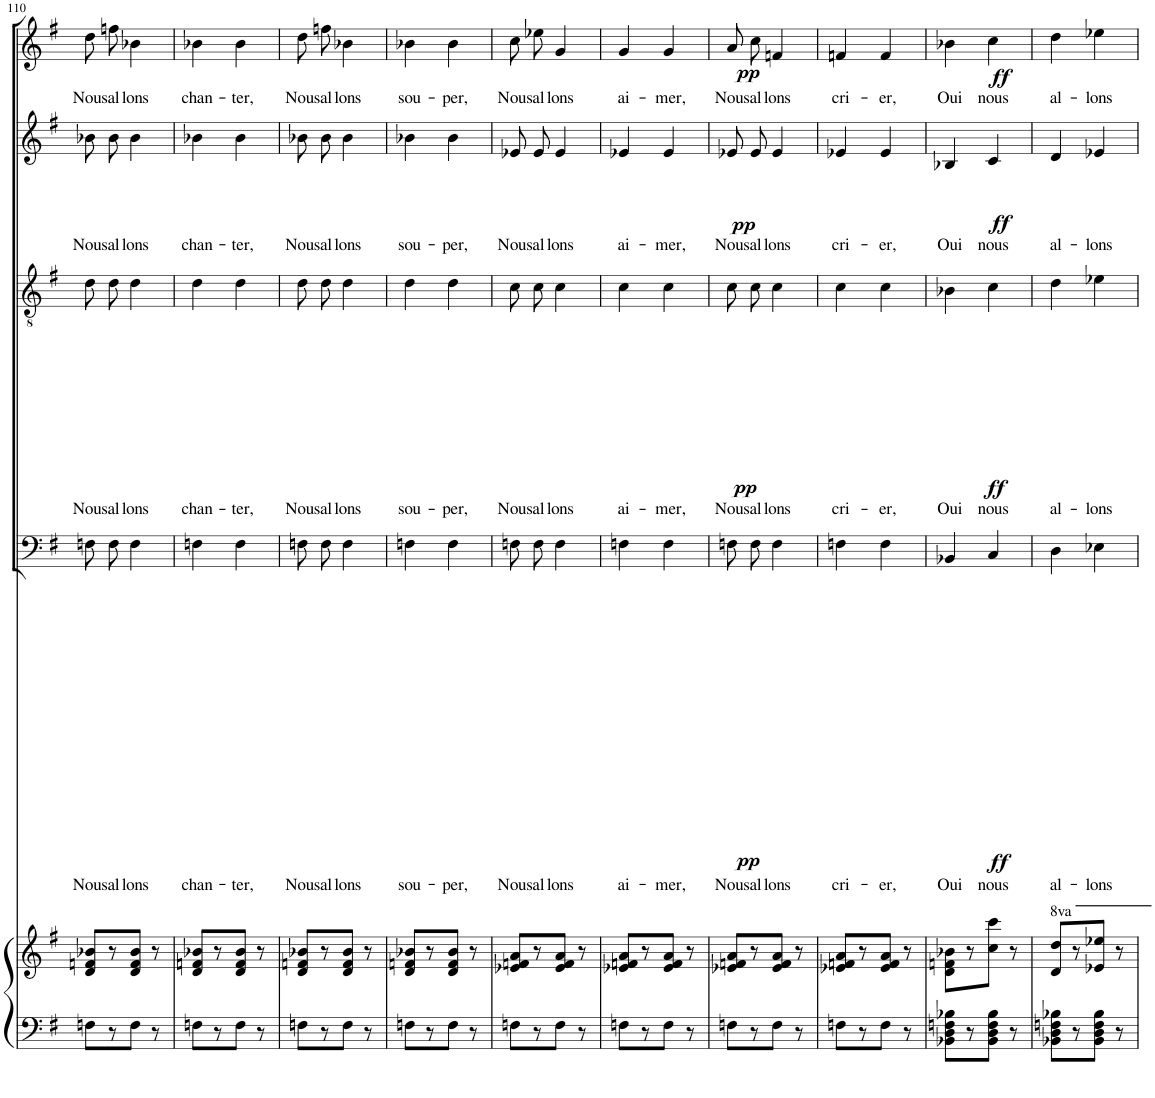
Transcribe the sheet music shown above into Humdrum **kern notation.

**kern	**kern	**dynam	**kern	**text	**dynam	**kern	**text	**dynam	**kern	**text	**dynam	**kern	**text	**dynam
*part5	*part5	*part5	*part4	*part4	*part4	*part3	*part3	*part3	*part2	*part2	*part2	*part1	*part1	*part1
*staff6	*staff5	*staff5/6	*staff4	*staff4	*staff4	*staff3	*staff3	*staff3	*staff2	*staff2	*staff2	*staff1	*staff1	*staff1
*I"Piano	*	*	*I"Basses	*	*	*I"Ténors	*	*	*I"Alti	*	*	*I"Soprani	*	*
*I'Pno	*	*	*	*	*	*	*	*	*	*	*	*	*	*
!!LO:PB:g=z
*clefF4	*clefG2	*	*clefF4	*	*	*clefGv2	*	*	*clefG2	*	*	*clefG2	*	*
*k[f#]	*k[f#]	*	*k[f#]	*	*	*k[f#]	*	*	*k[f#]	*	*	*k[f#]	*	*
*M2/4	*M2/4	*	*M2/4	*	*	*M2/4	*	*	*M2/4	*	*	*M2/4	*	*
=110	=110	=110	=110	=110	=110	=110	=110	=110	=110	=110	=110	=110	=110	=110
!	!	!	!	!LO:LY:b	!	!	!LO:LY:b	!	!	!LO:LY:b	!	!	!LO:LY:b	!
8Fn\L	8d/ 8fn/ 8b-X/L	.	8Fn\L	Nous	.	8d\L	Nous	.	8b-X\L	Nous	.	8dd\L	Nous	.
!	!	!	!	!LO:LY:b	!	!	!LO:LY:b	!	!	!LO:LY:b	!	!	!LO:LY:b	!
8r	8r	.	8F\J	al-	.	8d\J	al-	.	8b-\J	al-	.	8ffn\J	al-	.
!	!	!	!	!LO:LY:b	!	!	!LO:LY:b	!	!	!LO:LY:b	!	!	!LO:LY:b	!
8F\J	8d/ 8f/ 8b-/J	.	4F\	-lons	.	4d\	-lons	.	4b-\	-lons	.	4b-X\	-lons	.
8r	8r	.	.	.	.	.	.	.	.	.	.	.	.	.
=111	=111	=111	=111	=111	=111	=111	=111	=111	=111	=111	=111	=111	=111	=111
!	!	!	!	!LO:LY:b	!	!	!LO:LY:b	!	!	!LO:LY:b	!	!	!LO:LY:b	!
8Fn\L	8d/ 8fn/ 8b-X/L	.	4Fn\	chan-	.	4d\	chan-	.	4b-X\	chan-	.	4b-X\	chan-	.
8r	8r	.	.	.	.	.	.	.	.	.	.	.	.	.
!	!	!	!	!LO:LY:b	!	!	!LO:LY:b	!	!	!LO:LY:b	!	!	!LO:LY:b	!
8F\J	8d/ 8f/ 8b-/J	.	4F\	-ter,	.	4d\	-ter,	.	4b-\	-ter,	.	4b-\	-ter,	.
8r	8r	.	.	.	.	.	.	.	.	.	.	.	.	.
=112	=112	=112	=112	=112	=112	=112	=112	=112	=112	=112	=112	=112	=112	=112
!	!	!	!	!LO:LY:b	!	!	!LO:LY:b	!	!	!LO:LY:b	!	!	!LO:LY:b	!
8Fn\L	8d/ 8fn/ 8b-X/L	.	8Fn\L	Nous	.	8d\L	Nous	.	8b-X\L	Nous	.	8dd\L	Nous	.
!	!	!	!	!LO:LY:b	!	!	!LO:LY:b	!	!	!LO:LY:b	!	!	!LO:LY:b	!
8r	8r	.	8F\J	al-	.	8d\J	al-	.	8b-\J	al-	.	8ffn\J	al-	.
!	!	!	!	!LO:LY:b	!	!	!LO:LY:b	!	!	!LO:LY:b	!	!	!LO:LY:b	!
8F\J	8d/ 8f/ 8b-/J	.	4F\	-lons	.	4d\	-lons	.	4b-\	-lons	.	4b-X\	-lons	.
8r	8r	.	.	.	.	.	.	.	.	.	.	.	.	.
=113	=113	=113	=113	=113	=113	=113	=113	=113	=113	=113	=113	=113	=113	=113
!	!	!	!	!LO:LY:b	!	!	!LO:LY:b	!	!	!LO:LY:b	!	!	!LO:LY:b	!
8Fn\L	8d/ 8fn/ 8b-X/L	.	4Fn\	sou-	.	4d\	sou-	.	4b-X\	sou-	.	4b-X\	sou-	.
8r	8r	.	.	.	.	.	.	.	.	.	.	.	.	.
!	!	!	!	!LO:LY:b	!	!	!LO:LY:b	!	!	!LO:LY:b	!	!	!LO:LY:b	!
8F\J	8d/ 8f/ 8b-/J	.	4F\	-per,	.	4d\	-per,	.	4b-\	-per,	.	4b-\	-per,	.
8r	8r	.	.	.	.	.	.	.	.	.	.	.	.	.
=114	=114	=114	=114	=114	=114	=114	=114	=114	=114	=114	=114	=114	=114	=114
!	!	!	!	!LO:LY:b	!	!	!LO:LY:b	!	!	!LO:LY:b	!	!	!LO:LY:b	!
8Fn\L	8e-X/ 8fn/ 8a/L	.	8Fn\L	Nous	.	8c\L	Nous	.	8e-X/L	Nous	.	8cc\L	Nous	.
!	!	!	!	!LO:LY:b	!	!	!LO:LY:b	!	!	!LO:LY:b	!	!	!LO:LY:b	!
8r	8r	.	8F\J	al-	.	8c\J	al-	.	8e-/J	al-	.	8ee-X\J	al-	.
!	!	!	!	!LO:LY:b	!	!	!LO:LY:b	!	!	!LO:LY:b	!	!	!LO:LY:b	!
8F\J	8e-/ 8f/ 8a/J	.	4F\	-lons	.	4c\	-lons	.	4e-/	-lons	.	4g/	-lons	.
8r	8r	.	.	.	.	.	.	.	.	.	.	.	.	.
=115	=115	=115	=115	=115	=115	=115	=115	=115	=115	=115	=115	=115	=115	=115
!	!	!	!	!LO:LY:b	!	!	!LO:LY:b	!	!	!LO:LY:b	!	!	!LO:LY:b	!
8Fn\L	8e-X/ 8fn/ 8a/L	.	4Fn\	ai-	.	4c\	ai-	.	4e-X/	ai-	.	4g/	ai-	.
8r	8r	.	.	.	.	.	.	.	.	.	.	.	.	.
!	!	!	!	!LO:LY:b	!	!	!LO:LY:b	!	!	!LO:LY:b	!	!	!LO:LY:b	!
8F\J	8e-/ 8f/ 8a/J	.	4F\	-mer,	.	4c\	-mer,	.	4e-/	-mer,	.	4g/	-mer,	.
8r	8r	.	.	.	.	.	.	.	.	.	.	.	.	.
=116	=116	=116	=116	=116	=116	=116	=116	=116	=116	=116	=116	=116	=116	=116
!	!	!LO:DY:b=2	!	!LO:LY:b	!LO:DY:b	!	!LO:LY:b	!LO:DY:b	!	!LO:LY:b	!LO:DY:b	!	!LO:LY:b	!LO:DY:b
8Fn\L	8e-X/ 8fn/ 8a/L	pp	8Fn\L	Nous	pp	8c\L	Nous	pp	8e-X/L	Nous	pp	8a\L	Nous	pp
!	!	!	!	!LO:LY:b	!	!	!LO:LY:b	!	!	!LO:LY:b	!	!	!LO:LY:b	!
8r	8r	.	8F\J	al-	.	8c\J	al-	.	8e-/J	al-	.	8cc\J	al-	.
!	!	!	!	!LO:LY:b	!	!	!LO:LY:b	!	!	!LO:LY:b	!	!	!LO:LY:b	!
8F\J	8e-/ 8f/ 8a/J	.	4F\	-lons	.	4c\	-lons	.	4e-/	-lons	.	4fn/	-lons	.
8r	8r	.	.	.	.	.	.	.	.	.	.	.	.	.
=117	=117	=117	=117	=117	=117	=117	=117	=117	=117	=117	=117	=117	=117	=117
!	!	!	!	!LO:LY:b	!	!	!LO:LY:b	!	!	!LO:LY:b	!	!	!LO:LY:b	!
8Fn\L	8e-X/ 8fn/ 8a/L	.	4Fn\	cri-	.	4c\	cri-	.	4e-X/	cri-	.	4fn/	cri-	.
8r	8r	.	.	.	.	.	.	.	.	.	.	.	.	.
!	!	!	!	!LO:LY:b	!	!	!LO:LY:b	!	!	!LO:LY:b	!	!	!LO:LY:b	!
8F\J	8e-/ 8f/ 8a/J	.	4F\	-er,	.	4c\	-er,	.	4e-/	-er,	.	4f/	-er,	.
8r	8r	.	.	.	.	.	.	.	.	.	.	.	.	.
=118	=118	=118	=118	=118	=118	=118	=118	=118	=118	=118	=118	=118	=118	=118
!	!	!LO:DY:b=2	!	!LO:LY:b	!LO:DY:b	!	!LO:LY:b	!LO:DY:b	!	!LO:LY:b	!LO:DY:b	!	!LO:LY:b	!LO:DY:b
8BB-X\ 8D\ 8Fn\ 8B-X\L	8d\ 8fn\ 8b-X\L	ff	4BB-X/	Oui	ff	4B-X\	Oui	ff	4B-X/	Oui	ff	4b-X\	Oui	ff
8r	8r	.	.	.	.	.	.	.	.	.	.	.	.	.
!	!	!	!	!LO:LY:b	!	!	!LO:LY:b	!	!	!LO:LY:b	!	!	!LO:LY:b	!
8BB-\ 8D\ 8F\ 8B-\J	8cc\ 8ccc\J	.	4C/	nous	.	4c\	nous	.	4c/	nous	.	4cc\	nous	.
8r	8r	.	.	.	.	.	.	.	.	.	.	.	.	.
=119	=119	=119	=119	=119	=119	=119	=119	=119	=119	=119	=119	=119	=119	=119
!	!	!	!	!LO:LY:b	!	!	!LO:LY:b	!	!	!LO:LY:b	!	!	!LO:LY:b	!
8BB-X\ 8D\ 8Fn\ 8B-X\L	8dd/ 8ddd/L	.	4D\	al-	.	4d\	al-	.	4d/	al-	.	4dd\	al-	.
8r	8r	.	.	.	.	.	.	.	.	.	.	.	.	.
!	!	!	!	!LO:LY:b	!	!	!LO:LY:b	!	!	!LO:LY:b	!	!	!LO:LY:b	!
8BB-\ 8D\ 8F\ 8B-\J	8ee-X/ 8eee-X/J	.	4E-X\	-lons	.	4e-X\	-lons	.	4e-X/	-lons	.	4ee-X\	-lons	.
8r	8r	.	.	.	.	.	.	.	.	.	.	.	.	.
=	=	=	=	=	=	=	=	=	=	=	=	=	=	=
*-	*-	*-	*-	*-	*-	*-	*-	*-	*-	*-	*-	*-	*-	*-
